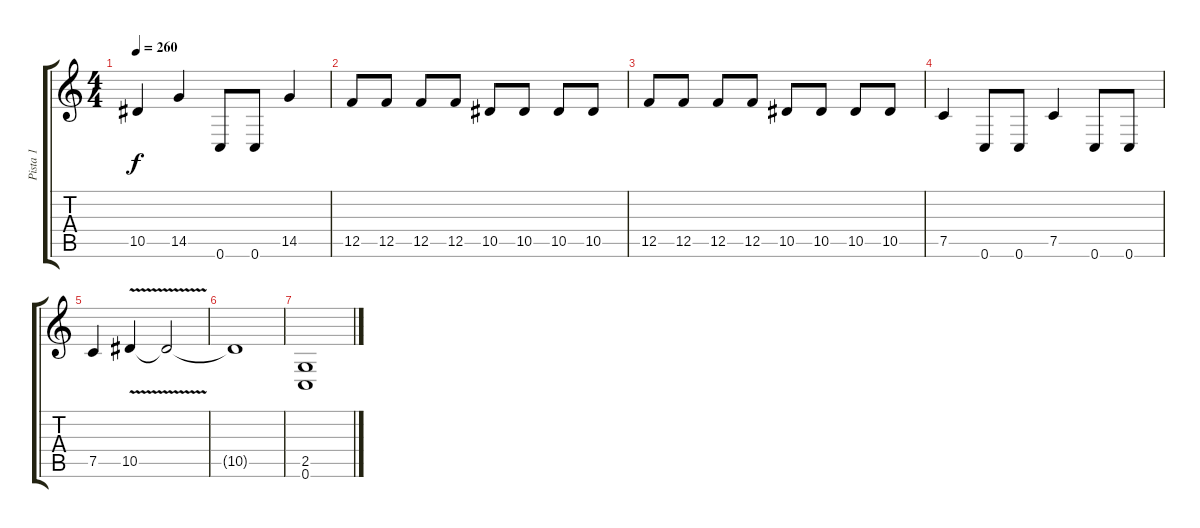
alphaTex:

\track ("Pista 1" "Pista 1") {instrument distortionguitar}
\staff {score tabs}
\tuning (C4 G3 Eb3 Bb2 F2 C2) {hide}
\ts (4 4)
\tempo 260
\clef g2
\ks c
10.5.4{dy f} 14.5.4 0.6.8 0.6.8 14.5.4 |
12.5.8 12.5.8 12.5.8 12.5.8 10.5.8 10.5.8 10.5.8 10.5.8 |
12.5.8 12.5.8 12.5.8 12.5.8 10.5.8 10.5.8 10.5.8 10.5.8 |
7.5.4 0.6.8 0.6.8 7.5.4 0.6.8 0.6.8 |
7.5.4 10.5{v}.4 10.5{t}.2 |
10.5{t}.1 |
(2.5 0.6).1
